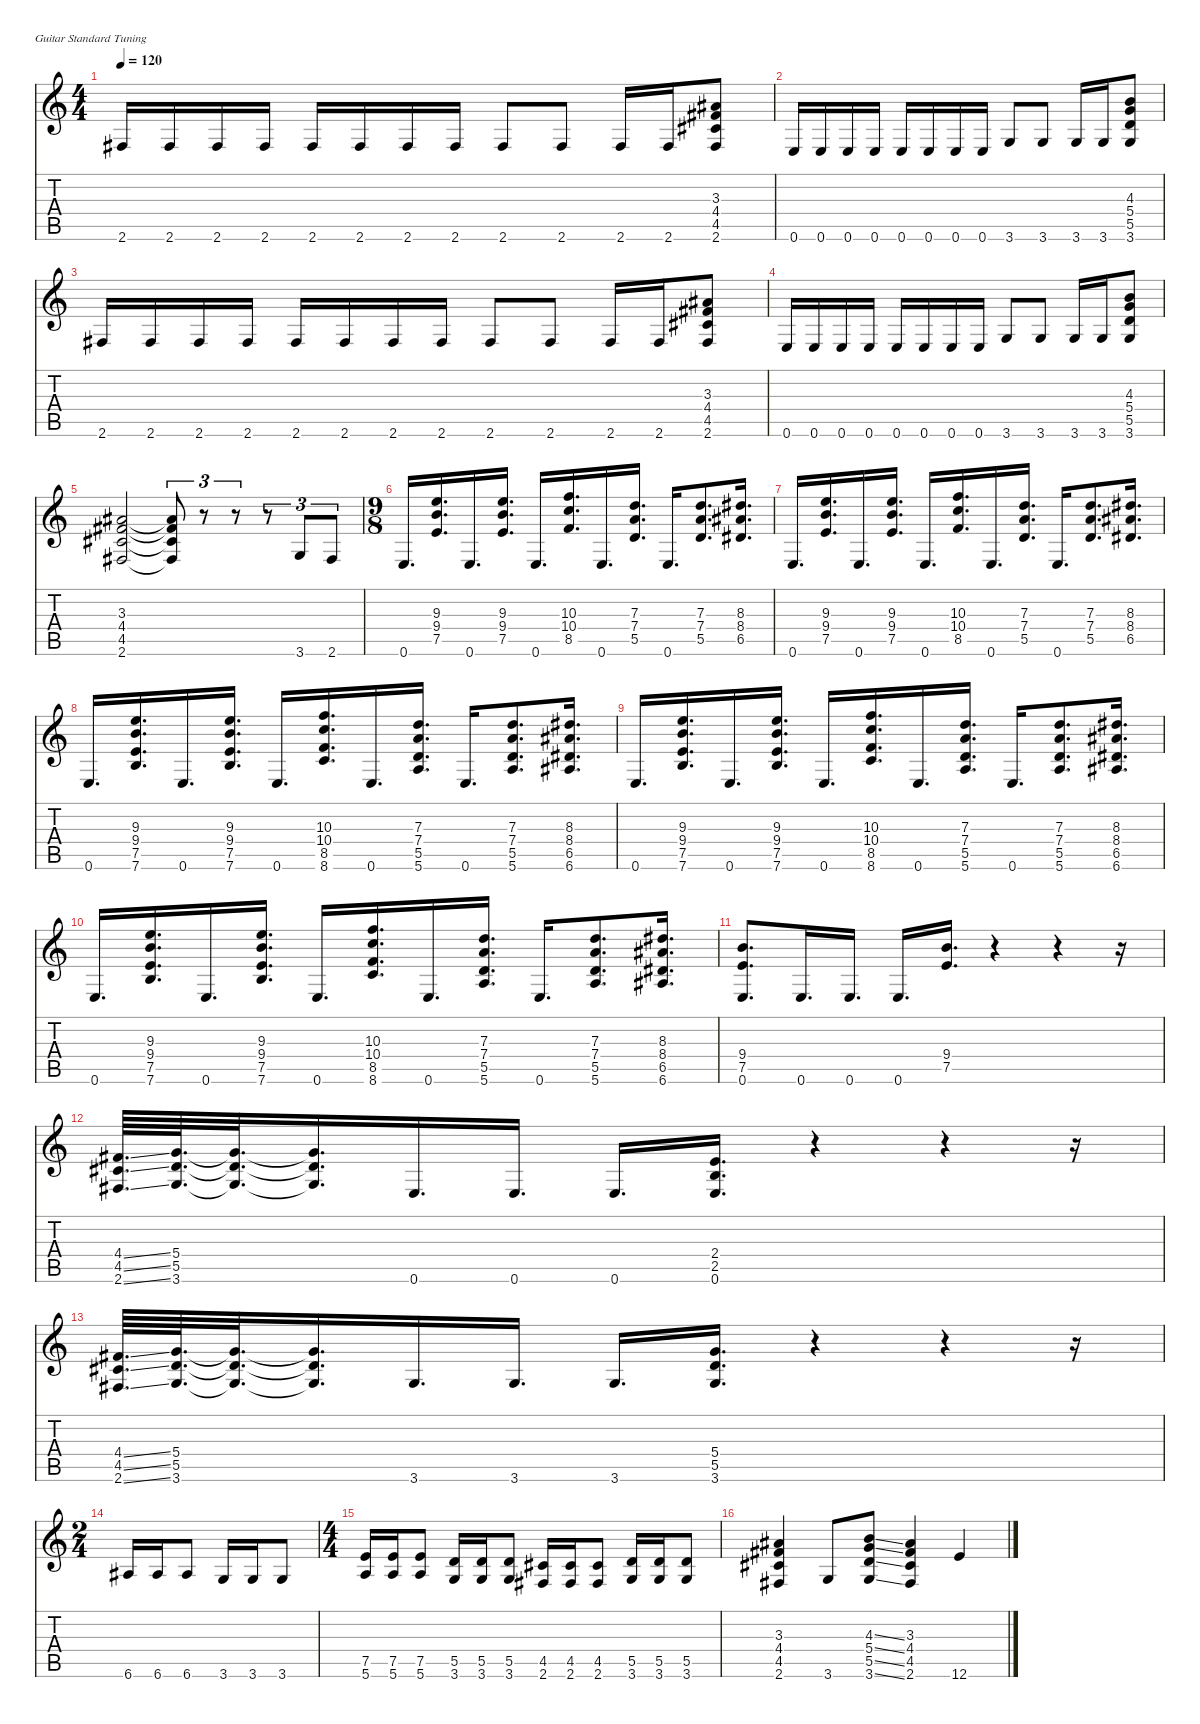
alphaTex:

\defaultSystemsLayout 4
\hideDynamics
\bracketExtendMode nobrackets
\singleTrackTrackNamePolicy hidden
\multiTrackTrackNamePolicy hidden
\otherSystemsTrackNameOrientation horizontal
\track ("Hetfield" "dist.guit.") {instrument distortionguitar}
\staff {score tabs}
\tuning (E4 B3 G3 D3 A2 E2)
\ts (4 4)
\tempo 120
\clef g2
\ks c
2.6{acc #}.16{dy f beam Up} 2.6{acc #}.16{beam Up} 2.6{acc #}.16{beam Up} 2.6{acc #}.16{beam Up} 2.6{acc #}.16{beam Up} 2.6{acc #}.16{beam Up} 2.6{acc #}.16{beam Up} 2.6{acc #}.16{beam Up} 2.6{acc #}.8{beam Up} 2.6{acc #}.8{beam Up} 2.6{acc #}.16{beam Up} 2.6{acc #}.16{beam Up} (3.3{acc #} 4.4{acc #} 4.5{acc #} 2.6{acc #}).8{beam Up} |
0.6.16{beam Up} 0.6.16{beam Up} 0.6.16{beam Up} 0.6.16{beam Up} 0.6.16{beam Up} 0.6.16{beam Up} 0.6.16{beam Up} 0.6.16{beam Up} 3.6.8{beam Up} 3.6.8{beam Up} 3.6.16{beam Up} 3.6.16{beam Up} (4.3 5.4 5.5 3.6).8{beam Up} |
2.6{acc #}.16{beam Up} 2.6{acc #}.16{beam Up} 2.6{acc #}.16{beam Up} 2.6{acc #}.16{beam Up} 2.6{acc #}.16{beam Up} 2.6{acc #}.16{beam Up} 2.6{acc #}.16{beam Up} 2.6{acc #}.16{beam Up} 2.6{acc #}.8{beam Up} 2.6{acc #}.8{beam Up} 2.6{acc #}.16{beam Up} 2.6{acc #}.16{beam Up} (3.3{acc #} 4.4{acc #} 4.5{acc #} 2.6{acc #}).8{beam Up} |
0.6.16{beam Up} 0.6.16{beam Up} 0.6.16{beam Up} 0.6.16{beam Up} 0.6.16{beam Up} 0.6.16{beam Up} 0.6.16{beam Up} 0.6.16{beam Up} 3.6.8{beam Up} 3.6.8{beam Up} 3.6.16{beam Up} 3.6.16{beam Up} (4.3 5.4 5.5 3.6).8{beam Up} |
(3.3{acc #} 4.4{acc #} 4.5{acc #} 2.6{acc #}).2{beam Up} (3.3{t acc #} 4.4{t acc #} 4.5{t acc #} 2.6{t acc #}).8{tu (3 2) beam Up} r.8{tu (3 2) beam Up} r.8{tu (3 2) beam Up} r.8{tu (3 2) beam Up} 3.6.8{tu (3 2) beam Up} 2.6{acc #}.8{tu (3 2) beam Up} |
\ts (9 8)
0.6.16{d beam Up} (9.3 9.4 7.5).16{d beam Up} 0.6.16{d beam Up} (9.3 9.4 7.5).16{d beam Up} 0.6.16{d beam Up} (10.3 10.4 8.5).16{d beam Up} 0.6.16{d beam Up} (7.3 7.4 5.5).16{d beam Up} 0.6.16{d beam Up} (7.3 7.4 5.5).8{d beam Up} (8.3{acc #} 8.4{acc #} 6.5{acc #}).16{d beam Up} |
0.6.16{d beam Up} (9.3 9.4 7.5).16{d beam Up} 0.6.16{d beam Up} (9.3 9.4 7.5).16{d beam Up} 0.6.16{d beam Up} (10.3 10.4 8.5).16{d beam Up} 0.6.16{d beam Up} (7.3 7.4 5.5).16{d beam Up} 0.6.16{d beam Up} (7.3 7.4 5.5).8{d beam Up} (8.3{acc #} 8.4{acc #} 6.5{acc #}).16{d beam Up} |
0.6.16{d beam Up} (9.3 9.4 7.5 7.6).16{d beam Up} 0.6.16{d beam Up} (9.3 9.4 7.5 7.6).16{d beam Up} 0.6.16{d beam Up} (10.3 10.4 8.5 8.6).16{d beam Up} 0.6.16{d beam Up} (7.3 7.4 5.5 5.6).16{d beam Up} 0.6.16{d beam Up} (7.3 7.4 5.5 5.6).8{d beam Up} (8.3{acc #} 8.4{acc #} 6.5{acc #} 6.6{acc #}).16{d beam Up} |
0.6.16{d beam Up} (9.3 9.4 7.5 7.6).16{d beam Up} 0.6.16{d beam Up} (9.3 9.4 7.5 7.6).16{d beam Up} 0.6.16{d beam Up} (10.3 10.4 8.5 8.6).16{d beam Up} 0.6.16{d beam Up} (7.3 7.4 5.5 5.6).16{d beam Up} 0.6.16{d beam Up} (7.3 7.4 5.5 5.6).8{d beam Up} (8.3{acc #} 8.4{acc #} 6.5{acc #} 6.6{acc #}).16{d beam Up} |
0.6.16{d beam Up} (9.3 9.4 7.5 7.6).16{d beam Up} 0.6.16{d beam Up} (9.3 9.4 7.5 7.6).16{d beam Up} 0.6.16{d beam Up} (10.3 10.4 8.5 8.6).16{d beam Up} 0.6.16{d beam Up} (7.3 7.4 5.5 5.6).16{d beam Up} 0.6.16{d beam Up} (7.3 7.4 5.5 5.6).8{d beam Up} (8.3{acc #} 8.4{acc #} 6.5{acc #} 6.6{acc #}).16{d beam Up} |
(9.4 7.5 0.6).8{d beam Up} 0.6.16{d beam Up} 0.6.16{d beam Up} 0.6.16{d beam Up} (9.4 7.5).16{d beam Up} r.4{beam Up} r.4{beam Up} r.16{beam Up} |
(4.4{ss acc #} 4.5{ss acc #} 2.6{ss acc #}).64{d beam Up} (5.4 5.5 3.6).64{d beam Up} (5.4{t} 5.5{t} 3.6{t}).32{d beam Up} (5.4{t} 5.5{t} 3.6{t}).16{d beam Up} 0.6.16{d beam Up} 0.6.16{d beam Up} 0.6.16{d beam Up} (2.4 2.5 0.6).16{d beam Up} r.4{beam Up} r.4{beam Up} r.16{beam Up} |
(4.4{ss acc #} 4.5{ss acc #} 2.6{ss acc #}).64{d beam Up} (5.4 5.5 3.6).64{d beam Up} (5.4{t} 5.5{t} 3.6{t}).32{d beam Up} (5.4{t} 5.5{t} 3.6{t}).16{d beam Up} 3.6.16{d beam Up} 3.6.16{d beam Up} 3.6.16{d beam Up} (5.4 5.5 3.6).16{d beam Up} r.4{beam Up} r.4{beam Up} r.16{beam Up} |
\ts (2 4)
6.6{acc #}.16{beam Up} 6.6{acc #}.16{beam Up} 6.6{acc #}.8{beam Up} 3.6.16{beam Up} 3.6.16{beam Up} 3.6.8{beam Up} |
\ts (4 4)
(7.5 5.6).16{beam Up} (7.5 5.6).16{beam Up} (7.5 5.6).8{beam Up} (5.5 3.6).16{beam Up} (5.5 3.6).16{beam Up} (5.5 3.6).8{beam Up} (4.5{acc #} 2.6{acc #}).16{beam Up} (4.5{acc #} 2.6{acc #}).16{beam Up} (4.5{acc #} 2.6{acc #}).8{beam Up} (5.5 3.6).16{beam Up} (5.5 3.6).16{beam Up} (5.5 3.6).8{beam Up} |
(3.3{acc #} 4.4{acc #} 4.5{acc #} 2.6{acc #}).4{beam Up} 3.6.8{beam Up} (4.3{ss} 5.4{ss} 5.5{ss} 3.6{ss}).8{beam Up} (3.3{acc #} 4.4{acc #} 4.5{acc #} 2.6{acc #}).4{beam Up} 12.6{ss}.4{beam Up}
